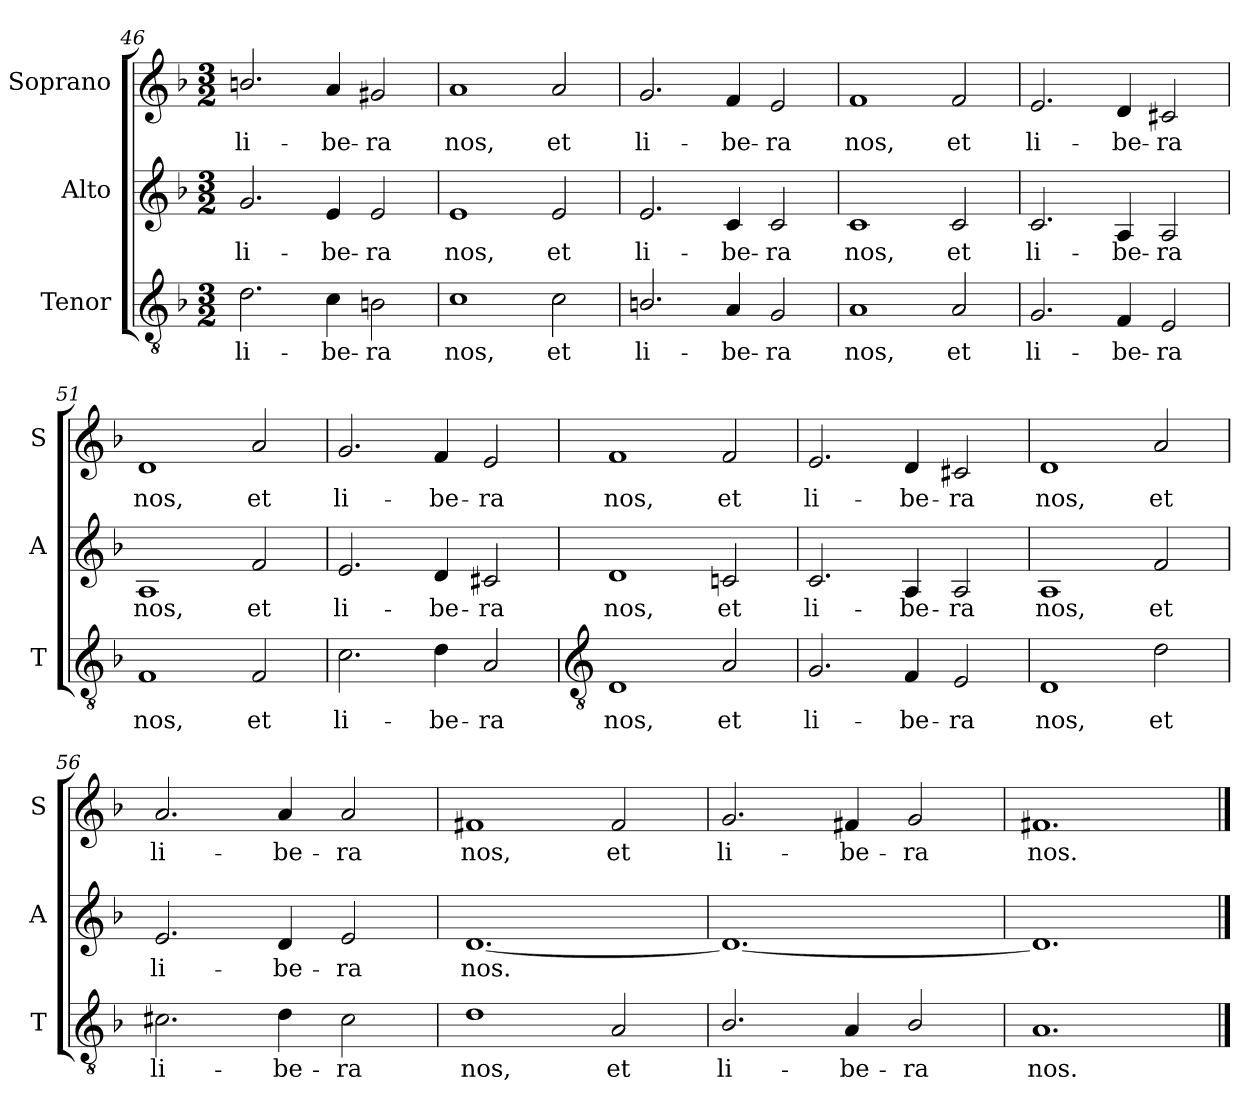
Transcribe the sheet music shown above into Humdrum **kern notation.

**kern	**text	**kern	**text	**kern	**text
*part3	*part3	*part2	*part2	*part1	*part1
*staff3	*staff3	*staff2	*staff2	*staff1	*staff1
*I"Tenor	*	*I"Alto	*	*I"Soprano	*
*I'T	*	*I'A	*	*I'S	*
!!LO:LB:g=z
*clefGv2	*	*clefG2	*	*clefG2	*
*k[b-]	*	*k[b-]	*	*k[b-]	*
*F:	*	*F:	*	*F:	*
*M3/2	*	*M3/2	*	*M3/2	*
=46	=46	=46	=46	=46	=46
!	!LO:LY:b	!	!LO:LY:b	!	!LO:LY:b
2.d	li-	2.g	li-	2.bn/	li-
!	!LO:LY:b	!	!LO:LY:b	!	!LO:LY:b
4c	-be-	4e	-be-	4a	-be-
!	!LO:LY:b	!	!LO:LY:b	!	!LO:LY:b
2Bn	-ra	2e	-ra	2g#X	-ra
=47	=47	=47	=47	=47	=47
!	!LO:LY:b	!	!LO:LY:b	!	!LO:LY:b
1c	nos,	1e	nos,	1a	nos,
!	!LO:LY:b	!	!LO:LY:b	!	!LO:LY:b
2c	et	2e	et	2a	et
=48	=48	=48	=48	=48	=48
!	!LO:LY:b	!	!LO:LY:b	!	!LO:LY:b
2.Bn/	li-	2.e	li-	2.g	li-
!	!LO:LY:b	!	!LO:LY:b	!	!LO:LY:b
4A	-be-	4c	-be-	4f	-be-
!	!LO:LY:b	!	!LO:LY:b	!	!LO:LY:b
2G	-ra	2c	-ra	2e	-ra
=49	=49	=49	=49	=49	=49
!	!LO:LY:b	!	!LO:LY:b	!	!LO:LY:b
1A	nos,	1c	nos,	1f	nos,
!	!LO:LY:b	!	!LO:LY:b	!	!LO:LY:b
2A	et	2c	et	2f	et
=50	=50	=50	=50	=50	=50
!	!LO:LY:b	!	!LO:LY:b	!	!LO:LY:b
2.G	li-	2.c	li-	2.e	li-
!	!LO:LY:b	!	!LO:LY:b	!	!LO:LY:b
4F	-be-	4A	-be-	4d	-be-
!	!LO:LY:b	!	!LO:LY:b	!	!LO:LY:b
2E	-ra	2A	-ra	2c#X	-ra
=51	=51	=51	=51	=51	=51
!	!LO:LY:b	!	!LO:LY:b	!	!LO:LY:b
1F	nos,	1A	nos,	1d	nos,
!	!LO:LY:b	!	!LO:LY:b	!	!LO:LY:b
2F	et	2f	et	2a	et
=52	=52	=52	=52	=52	=52
!	!LO:LY:b	!	!LO:LY:b	!	!LO:LY:b
2.c	li-	2.e	li-	2.g	li-
!	!LO:LY:b	!	!LO:LY:b	!	!LO:LY:b
4d	-be-	4d	-be-	4f	-be-
!	!LO:LY:b	!	!LO:LY:b	!	!LO:LY:b
2A	-ra	2c#X	-ra	2e	-ra
!!LO:LB:g=z
=53	=53	=53	=53	=53	=53
*clefGv2	*	*	*	*	*
!	!LO:LY:b	!	!LO:LY:b	!	!LO:LY:b
1D	nos,	1d	nos,	1f	nos,
!	!LO:LY:b	!	!LO:LY:b	!	!LO:LY:b
2A	et	2cn	et	2f	et
=54	=54	=54	=54	=54	=54
!	!LO:LY:b	!	!LO:LY:b	!	!LO:LY:b
2.G	li-	2.c	li-	2.e	li-
!	!LO:LY:b	!	!LO:LY:b	!	!LO:LY:b
4F	-be-	4A	-be-	4d	-be-
!	!LO:LY:b	!	!LO:LY:b	!	!LO:LY:b
2E	-ra	2A	-ra	2c#X	-ra
=55	=55	=55	=55	=55	=55
!	!LO:LY:b	!	!LO:LY:b	!	!LO:LY:b
1D	nos,	1A	nos,	1d	nos,
!	!LO:LY:b	!	!LO:LY:b	!	!LO:LY:b
2d	et	2f	et	2a	et
=56	=56	=56	=56	=56	=56
!	!LO:LY:b	!	!LO:LY:b	!	!LO:LY:b
2.c#X	li-	2.e	li-	2.a	li-
!	!LO:LY:b	!	!LO:LY:b	!	!LO:LY:b
4d	-be-	4d	-be-	4a	-be-
!	!LO:LY:b	!	!LO:LY:b	!	!LO:LY:b
2c#	-ra	2e	-ra	2a	-ra
=57	=57	=57	=57	=57	=57
!	!LO:LY:b	!	!LO:LY:b	!	!LO:LY:b
1d	nos,	[1.d	nos.	1f#X	nos,
!	!LO:LY:b	!	!	!	!LO:LY:b
2A	et	.	.	2f#	et
=58	=58	=58	=58	=58	=58
!	!LO:LY:b	!	!	!	!LO:LY:b
2.B-/	li-	1.d_	.	2.g	li-
!	!LO:LY:b	!	!	!	!LO:LY:b
4A	-be-	.	.	4f#X	-be-
!	!LO:LY:b	!	!	!	!LO:LY:b
2B-/	-ra	.	.	2g	-ra
=59	=59	=59	=59	=59	=59
!	!LO:LY:b	!	!	!	!LO:LY:b
1.A	nos.	1.d]	.	1.f#X	nos.
==	==	==	==	==	==
*-	*-	*-	*-	*-	*-
